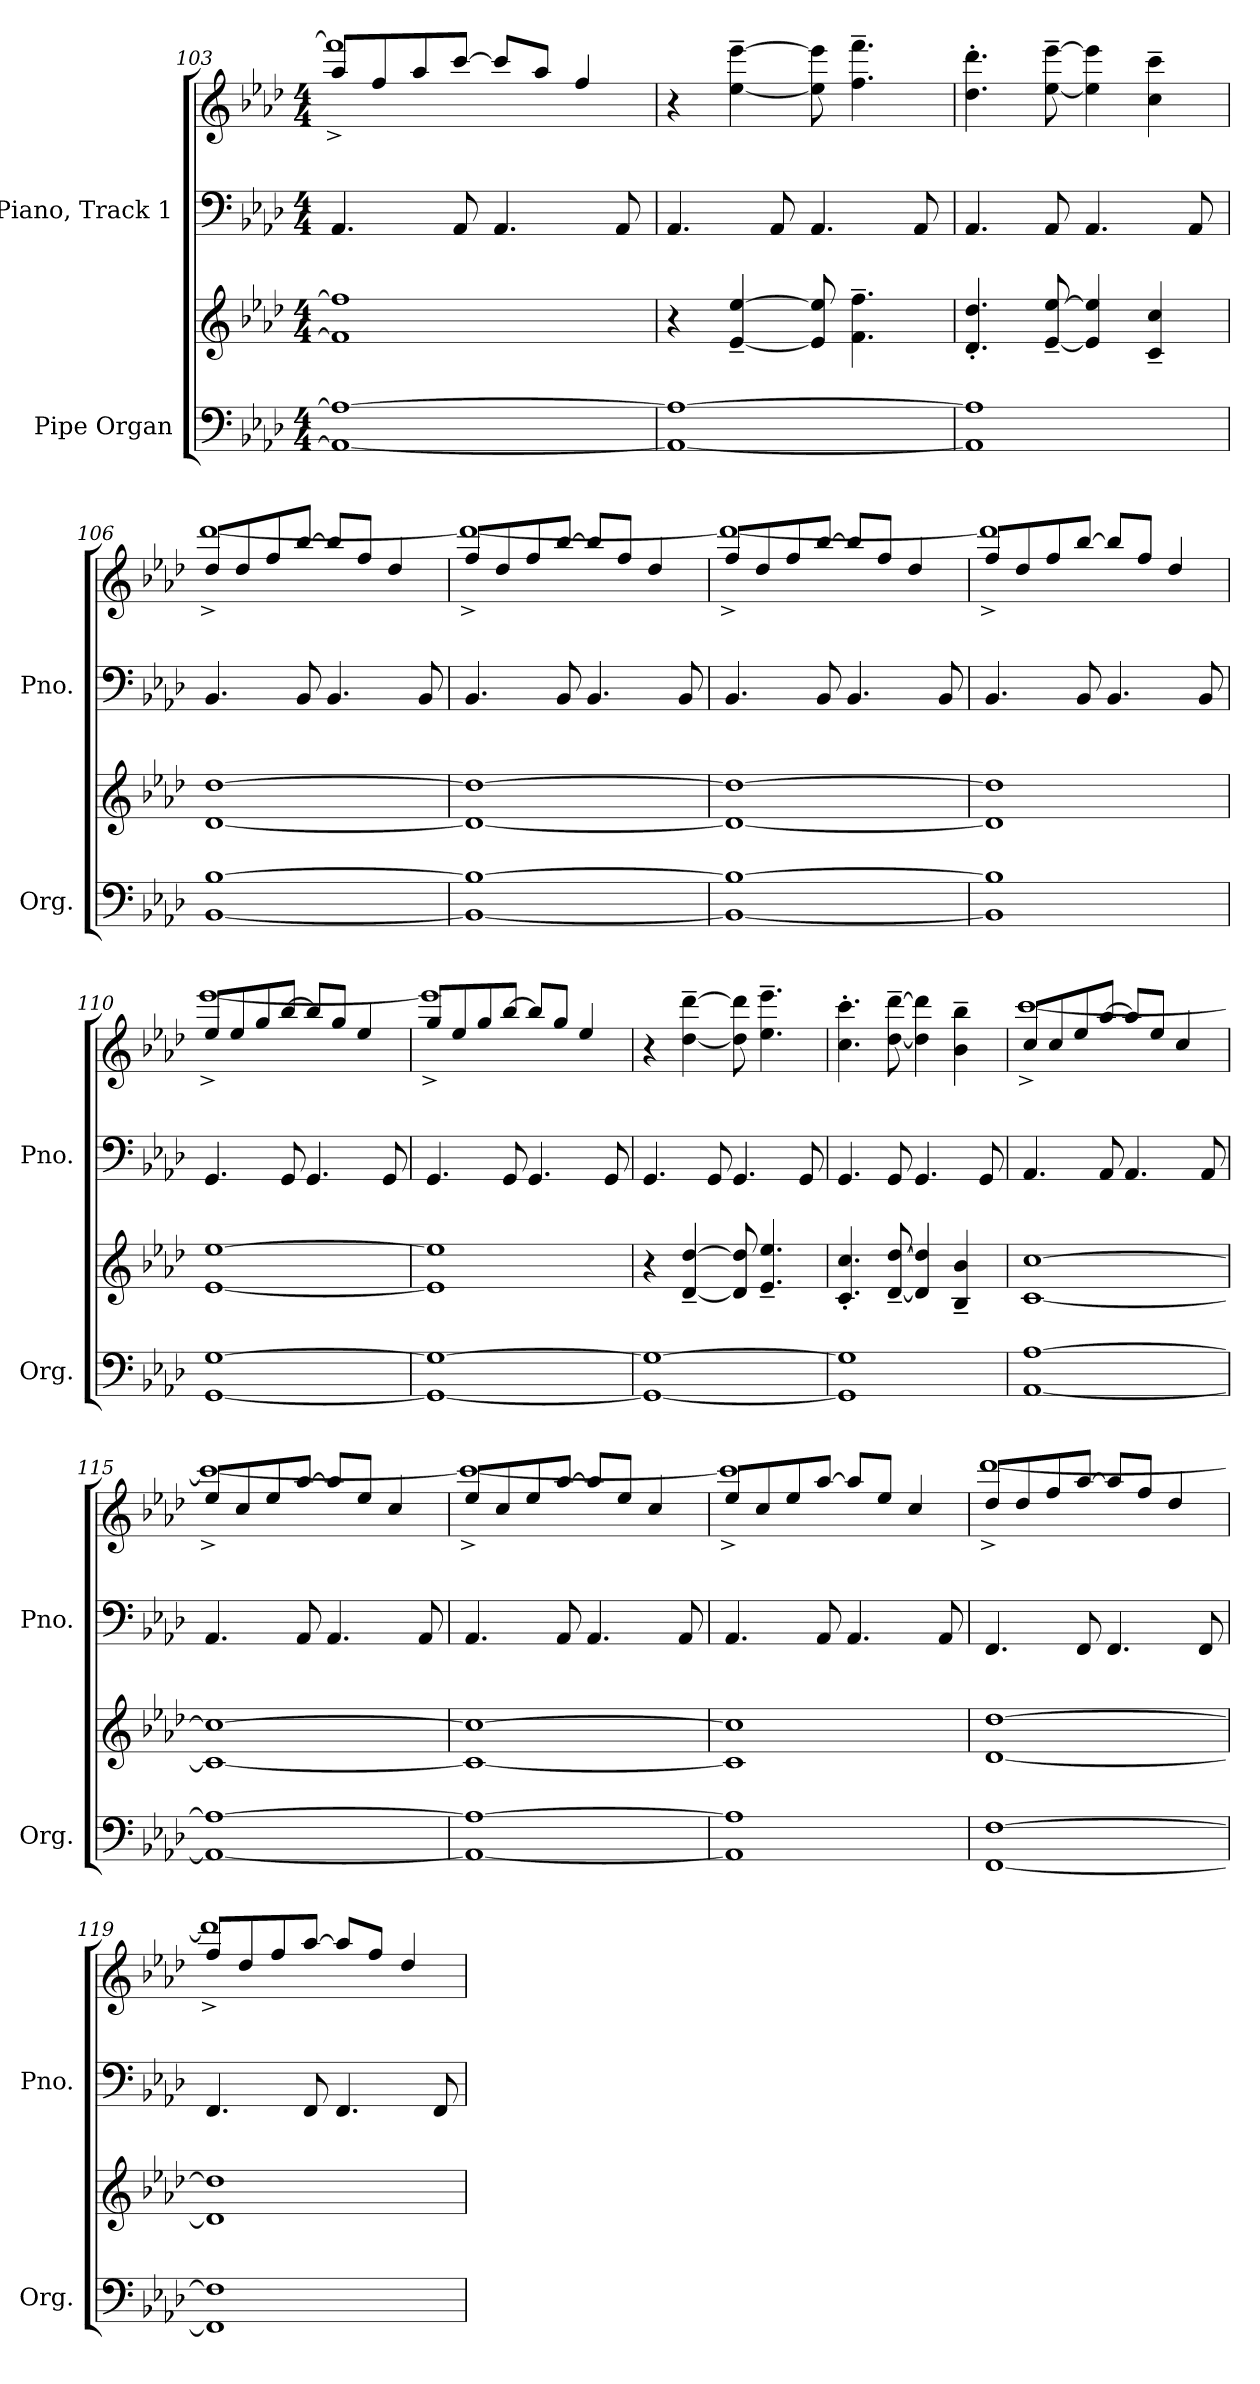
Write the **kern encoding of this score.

**kern	**kern	**kern	**kern
*part2	*part2	*part1	*part1
*staff4	*staff3	*staff2	*staff1
*I"Pipe Organ	*	*I"Piano, Track 1	*
*I'Org.	*	*I'Pno.	*
*clefF4	*clefG2	*clefF4	*clefG2
*k[b-e-a-d-]	*k[b-e-a-d-]	*k[b-e-a-d-]	*k[b-e-a-d-]
*M4/4	*M4/4	*M4/4	*M4/4
=103	=103	=103	=103
*	*	*	*^
1AA-_ 1A-_	1f] 1ff]	4.AA-/	8aa-/L	1fff^]
.	.	.	8ff/	.
.	.	.	8aa-/	.
.	.	8AA-/	[8ccc/J	.
.	.	4.AA-/	8ccc/L]	.
.	.	.	8aa-/J	.
.	.	.	4ff/	.
.	.	8AA-/	.	.
*	*	*	*v	*v
=104	=104	=104	=104
1AA-_ 1A-_	4r	4.AA-/	4r
.	[4e-/~ [4ee-/~	.	[4ee-\~ [4eee-\~
.	.	8AA-/	.
.	8e-/] 8ee-/]	4.AA-/	8ee-\] 8eee-\]
.	4.f\~ 4.ff\~	.	4.ff\~ 4.fff\~
.	.	8AA-/	.
!!LO:PB:g=z
=105	=105	=105	=105
1AA-] 1A-]	4.d-/' 4.dd-/'	4.AA-/	4.dd-\' 4.ddd-\'
.	[8e-/~ [8ee-/~	8AA-/	[8ee-\~ [8eee-\~
.	4e-/] 4ee-/]	4.AA-/	4ee-\] 4eee-\]
.	4c/~ 4cc/~	.	4cc\~ 4ccc\~
.	.	8AA-/	.
=106	=106	=106	=106
*	*	*	*^
[1BB- [1B-	[1d- [1dd-	4.BB-/	8dd-/L	[1ddd-^
.	.	.	8dd-/	.
.	.	.	8ff/	.
.	.	8BB-/	[8bb-/J	.
.	.	4.BB-/	8bb-/L]	.
.	.	.	8ff/J	.
.	.	.	4dd-/	.
.	.	8BB-/	.	.
=107	=107	=107	=107	=107
1BB-_ 1B-_	1d-_ 1dd-_	4.BB-/	8ff/L	1ddd-^_
.	.	.	8dd-/	.
.	.	.	8ff/	.
.	.	8BB-/	[8bb-/J	.
.	.	4.BB-/	8bb-/L]	.
.	.	.	8ff/J	.
.	.	.	4dd-/	.
.	.	8BB-/	.	.
=108	=108	=108	=108	=108
1BB-_ 1B-_	1d-_ 1dd-_	4.BB-/	8ff/L	1ddd-^_
.	.	.	8dd-/	.
.	.	.	8ff/	.
.	.	8BB-/	[8bb-/J	.
.	.	4.BB-/	8bb-/L]	.
.	.	.	8ff/J	.
.	.	.	4dd-/	.
.	.	8BB-/	.	.
!!LO:LB:g=z	!!
=109	=109	=109	=109	=109
1BB-] 1B-]	1d-] 1dd-]	4.BB-/	8ff/L	1ddd-^]
.	.	.	8dd-/	.
.	.	.	8ff/	.
.	.	8BB-/	[8bb-/J	.
.	.	4.BB-/	8bb-/L]	.
.	.	.	8ff/J	.
.	.	.	4dd-/	.
.	.	8BB-/	.	.
=110	=110	=110	=110	=110
[1GG [1G	[1e- [1ee-	4.GG/	8ee-/L	[1eee-^
.	.	.	8ee-/	.
.	.	.	8gg/	.
.	.	8GG/	[8bb-/J	.
.	.	4.GG/	8bb-/L]	.
.	.	.	8gg/J	.
.	.	.	4ee-/	.
.	.	8GG/	.	.
=111	=111	=111	=111	=111
1GG_ 1G_	1e-] 1ee-]	4.GG/	8gg/L	1eee-^]
.	.	.	8ee-/	.
.	.	.	8gg/	.
.	.	8GG/	[8bb-/J	.
.	.	4.GG/	8bb-/L]	.
.	.	.	8gg/J	.
.	.	.	4ee-/	.
.	.	8GG/	.	.
*	*	*	*v	*v
=112	=112	=112	=112
1GG_ 1G_	4r	4.GG/	4r
.	[4d-/~ [4dd-/~	.	[4dd-\~ [4ddd-\~
.	.	8GG/	.
.	8d-/] 8dd-/]	4.GG/	8dd-\] 8ddd-\]
.	4.e-/~ 4.ee-/~	.	4.ee-\~ 4.eee-\~
.	.	8GG/	.
!!LO:LB:g=z
=113	=113	=113	=113
1GG] 1G]	4.c/' 4.cc/'	4.GG/	4.cc\' 4.ccc\'
.	[8d-/~ [8dd-/~	8GG/	[8dd-\~ [8ddd-\~
.	4d-/] 4dd-/]	4.GG/	4dd-\] 4ddd-\]
.	4B-/~ 4b-/~	.	4b-\~ 4bb-\~
.	.	8GG/	.
=114	=114	=114	=114
*	*	*	*^
[1AA- [1A-	[1c [1cc	4.AA-/	8cc/L	[1ccc^
.	.	.	8cc/	.
.	.	.	8ee-/	.
.	.	8AA-/	[8aa-/J	.
.	.	4.AA-/	8aa-/L]	.
.	.	.	8ee-/J	.
.	.	.	4cc/	.
.	.	8AA-/	.	.
=115	=115	=115	=115	=115
1AA-_ 1A-_	1c_ 1cc_	4.AA-/	8ee-/L	1ccc^_
.	.	.	8cc/	.
.	.	.	8ee-/	.
.	.	8AA-/	[8aa-/J	.
.	.	4.AA-/	8aa-/L]	.
.	.	.	8ee-/J	.
.	.	.	4cc/	.
.	.	8AA-/	.	.
=116	=116	=116	=116	=116
1AA-_ 1A-_	1c_ 1cc_	4.AA-/	8ee-/L	1ccc^_
.	.	.	8cc/	.
.	.	.	8ee-/	.
.	.	8AA-/	[8aa-/J	.
.	.	4.AA-/	8aa-/L]	.
.	.	.	8ee-/J	.
.	.	.	4cc/	.
.	.	8AA-/	.	.
!!LO:PB:g=z	!!
=117	=117	=117	=117	=117
1AA-] 1A-]	1c] 1cc]	4.AA-/	8ee-/L	1ccc^]
.	.	.	8cc/	.
.	.	.	8ee-/	.
.	.	8AA-/	[8aa-/J	.
.	.	4.AA-/	8aa-/L]	.
.	.	.	8ee-/J	.
.	.	.	4cc/	.
.	.	8AA-/	.	.
=118	=118	=118	=118	=118
[1FF [1F	[1d- [1dd-	4.FF/	8dd-/L	[1ddd-^
.	.	.	8dd-/	.
.	.	.	8ff/	.
.	.	8FF/	[8aa-/J	.
.	.	4.FF/	8aa-/L]	.
.	.	.	8ff/J	.
.	.	.	4dd-/	.
.	.	8FF/	.	.
=119	=119	=119	=119	=119
1FF] 1F]	1d-] 1dd-]	4.FF/	8ff/L	1ddd-^]
.	.	.	8dd-/	.
.	.	.	8ff/	.
.	.	8FF/	[8aa-/J	.
.	.	4.FF/	8aa-/L]	.
.	.	.	8ff/J	.
.	.	.	4dd-/	.
.	.	8FF/	.	.
*	*	*	*v	*v
=	=	=	=
*-	*-	*-	*-
